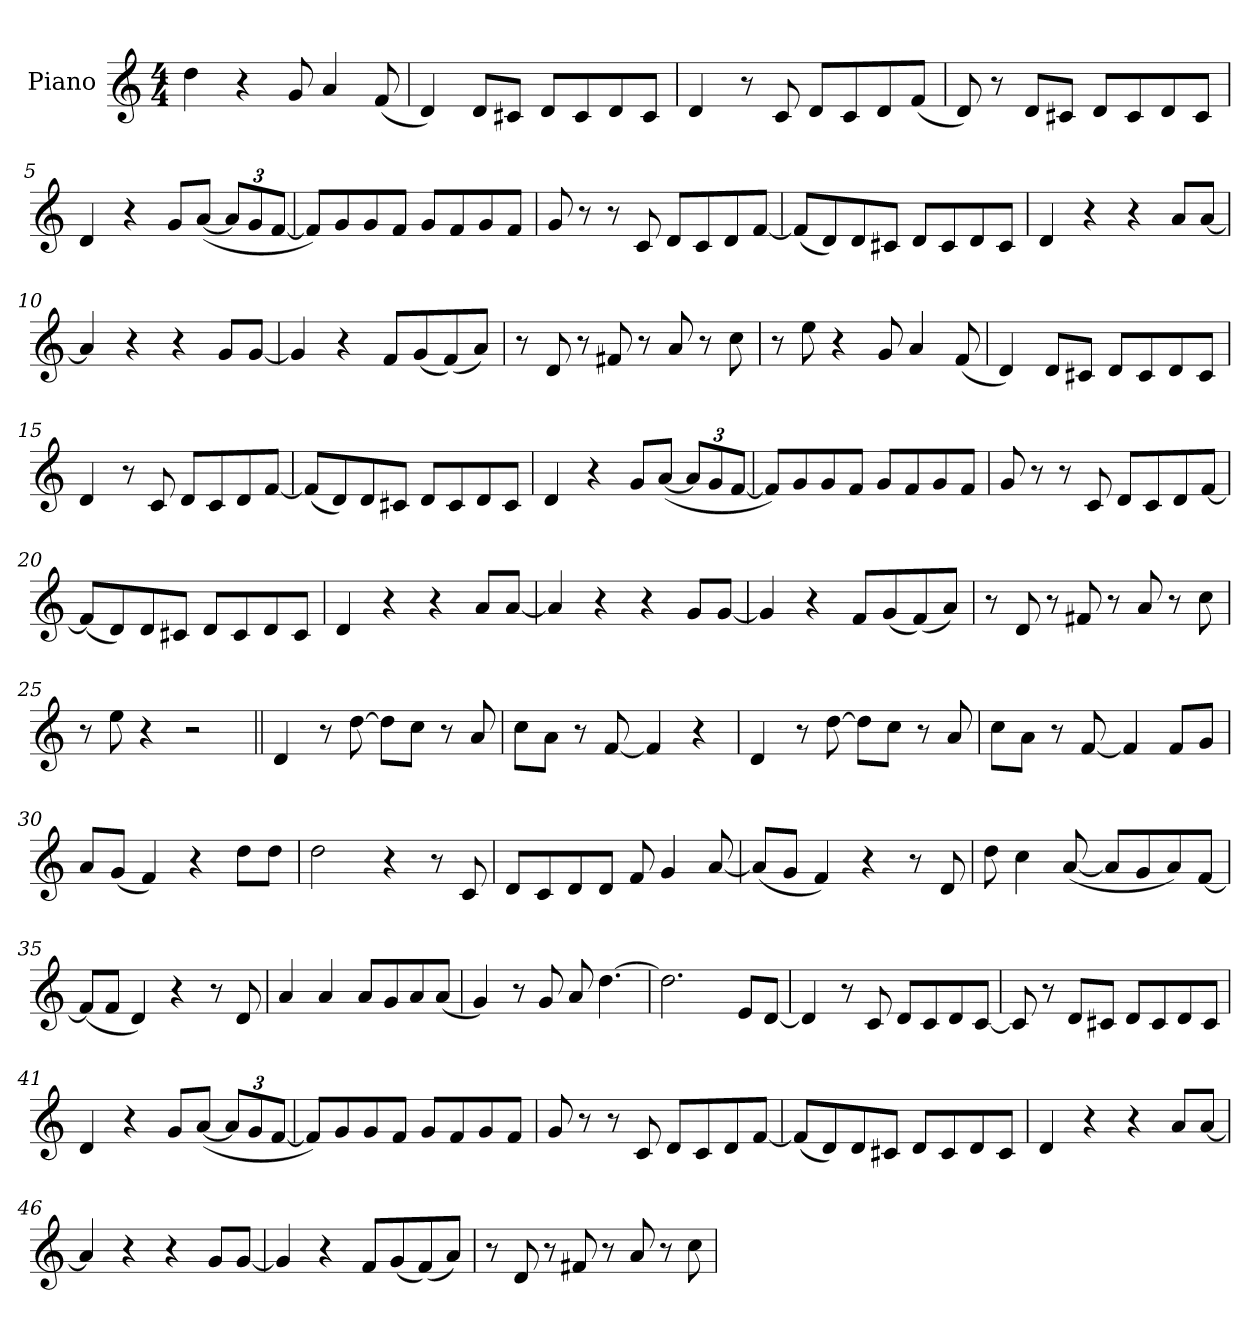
**kern
*part1
*staff1
*I"Piano
*I'Pno.
*clefG2
*k[]
*M4/4
*MM145
=1
4dd
4r
8g
4a
(<8f
=2
4d)
8d!L
8c#X!J
8d!L
8c#!
8d!
8c#!J
=3
4d!
8r
8c
8dL
8c
8d
(<8fJ
=4
8d)
8r
8d!L
8c#X!J
8d!L
8c#!
8d!
8c#!J
=5
4d!
4r
8gL
(<[8aJ
*Xbrackettup
12aL]
12g
[12fJ
=6
8fL])
8g
8g!
8f!J
8g!L
8f!
8g!
8f!J
=7
8g!
8r
8r
8c
8dL
8c
8d
[8fJ
=8
(<8fL]
8d)
8d!
8c#X!J
8d!L
8c#!
8d!
8c#!J
=9
4d!
4r
4r
8aL
[8aJ
=10
4a]
4r
4r
8gL
[8gJ
=11
4g]
4r
8fL
(<8g
(<8f)
8aJ)
=12
8r
8d!
8r
8f#X!
8r
8a!
8r
8cc!
=13
8r
8ee!
4r
8g
4a
(<8f
=14
4d)
8d!L
8c#X!J
8d!L
8c#!
8d!
8c#!J
=15
4d!
8r
8c
8dL
8c
8d
[8fJ
=16
(<8fL]
8d)
8d!
8c#X!J
8d!L
8c#!
8d!
8c#!J
=17
4d!
4r
8gL
(<[8aJ
12aL]
12g
[12fJ
=18
8fL])
8g
8g!
8f!J
8g!L
8f!
8g!
8f!J
=19
8g!
8r
8r
8c
8dL
8c
8d
[8fJ
=20
(<8fL]
8d)
8d!
8c#X!J
8d!L
8c#!
8d!
8c#!J
=21
4d!
4r
4r
8aL
[8aJ
=22
4a]
4r
4r
8gL
[8gJ
=23
4g]
4r
8fL
(<8g
(<8f)
8aJ)
=24
8r
8d!
8r
8f#X!
8r
8a!
8r
8cc!
=25
8r
8ee!
4r
2r
=26||
4d!
8r
[8dd!
8dd!L]
8cc!J
8r
8a!
=27
8cc!L
8a!J
8r
[8f!
4f!]
4r
=28
4d!
8r
[8dd!
8dd!L]
8cc!J
8r
8a!
=29
8cc!L
8a!J
8r
[8f!
4f!]
8fL
8gJ
=30
8aL
(<8gJ
4f)
4r
8ddL
8ddJ
=31
2dd
4r
8r
8c
=32
8dL
8c
8d
8dJ
8f
4g
[8a
=33
(<8aL]
8gJ
4f)
4r
8r
8d
=34
8dd
4cc
(<[8a
8aL]
8g
8a)
[8fJ
=35
(<8fL]
8fJ
4d)
4r
8r
8d
=36
4a
4a
8aL
8g
8a
(<8aJ
=37
4g)
8r
8g
8a
[4.dd
=38
2.dd]
8eL
[8dJ
=39
4d]
8r
8c
8dL
8c
8d
[8cJ
=40
8c]
8r
8d!L
8c#X!J
8d!L
8c#!
8d!
8c#!J
=41
4d!
4r
8gL
(<[8aJ
12aL]
12g
[12fJ
=42
8fL])
8g
8g!
8f!J
8g!L
8f!
8g!
8f!J
=43
8g!
8r
8r
8c
8dL
8c
8d
[8fJ
=44
(<8fL]
8d)
8d!
8c#X!J
8d!L
8c#!
8d!
8c#!J
=45
4d!
4r
4r
8aL
[8aJ
=46
4a]
4r
4r
8gL
[8gJ
=47
4g]
4r
8fL
(<8g
(<8f)
8aJ)
=48
8r
8d!
8r
8f#X!
8r
8a!
8r
8cc!
=
*-
